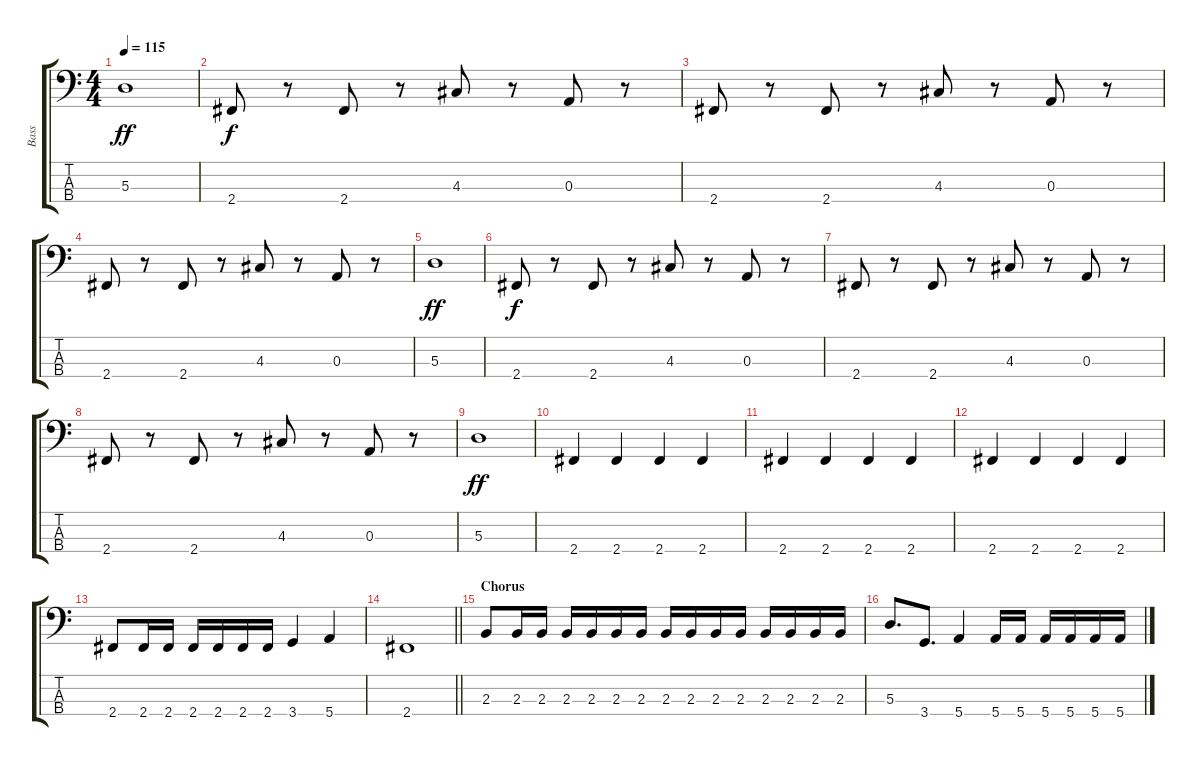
\track ("Bass" "Bass") {instrument electricbassfinger}
\staff {score tabs}
\tuning (G2 D2 A1 E1) {hide}
\ts (4 4)
\tempo 115
\clef f4
\ks c
5.3.1{dy ff} |
2.4.8{dy f} r.8 2.4.8 r.8 4.3.8 r.8 0.3.8 r.8 |
2.4.8 r.8 2.4.8 r.8 4.3.8 r.8 0.3.8 r.8 |
2.4.8 r.8 2.4.8 r.8 4.3.8 r.8 0.3.8 r.8 |
5.3.1{dy ff} |
2.4.8{dy f} r.8 2.4.8 r.8 4.3.8 r.8 0.3.8 r.8 |
2.4.8 r.8 2.4.8 r.8 4.3.8 r.8 0.3.8 r.8 |
2.4.8 r.8 2.4.8 r.8 4.3.8 r.8 0.3.8 r.8 |
5.3.1{dy ff} |
2.4.4 2.4.4 2.4.4 2.4.4 |
2.4.4 2.4.4 2.4.4 2.4.4 |
2.4.4 2.4.4 2.4.4 2.4.4 |
2.4.8 2.4.16 2.4.16 2.4.16 2.4.16 2.4.16 2.4.16 3.4.4 5.4.4 |
\barLineRight lightlight
2.4.1 |
\section ("" "Chorus")
2.3.8 2.3.16 2.3.16 2.3.16 2.3.16 2.3.16 2.3.16 2.3.16 2.3.16 2.3.16 2.3.16 2.3.16 2.3.16 2.3.16 2.3.16 |
5.3.8{d} 3.4.8{d} 5.4.4 5.4.16 5.4.16 5.4.16 5.4.16 5.4.16 5.4.16
